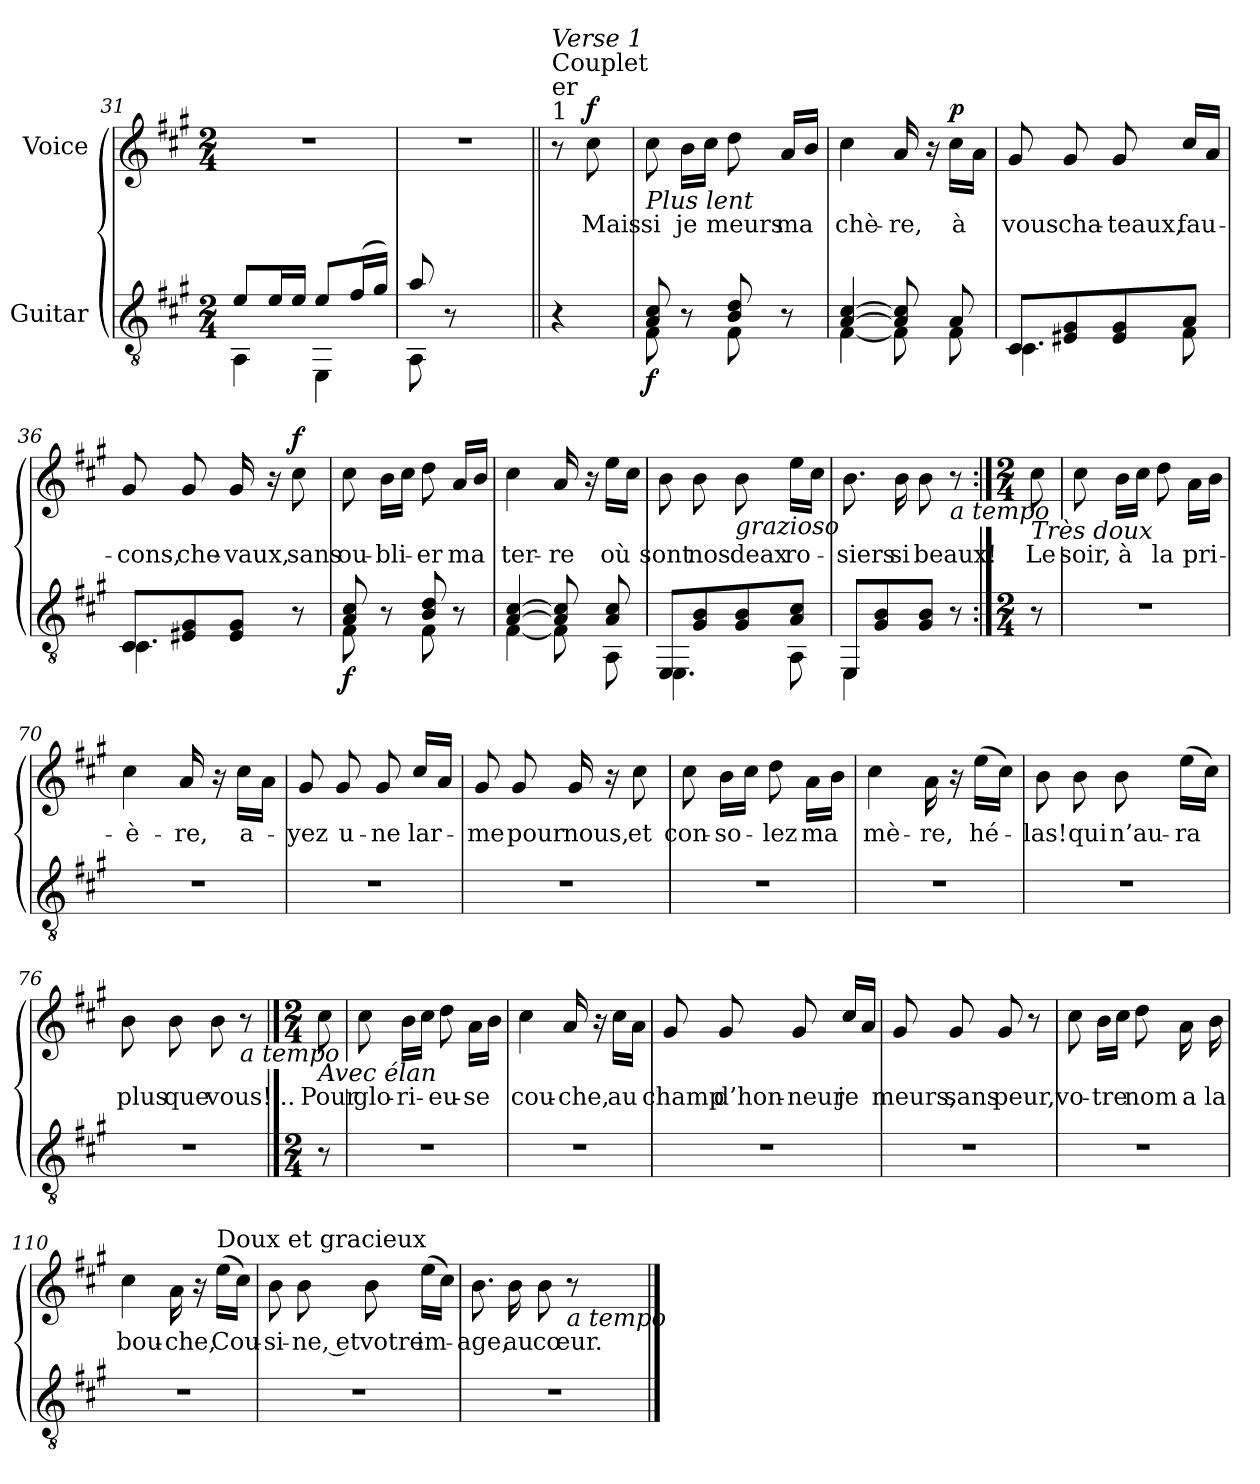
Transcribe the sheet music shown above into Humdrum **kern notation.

**kern	**dynam	**kern	**text	**dynam
*part2	*part2	*part1	*part1	*part1
*staff2	*staff2	*staff1	*staff1	*staff1
*I"Guitar	*	*I"Voice	*	*
*clefGv2	*	*clefG2	*	*
*k[f#c#g#]	*	*k[f#c#g#]	*	*
*M2/4	*	*M2/4	*	*
=31	=31	=31	=31	=31
*^	*	*	*	*
8e/L	4AA\	.	2r	.	.
16e/L	.	.	.	.	.
16e/JJ	.	.	.	.	.
8e/L	4EE\	.	.	.	.
(<16f#/L	.	.	.	.	.
16g#/JJ)	.	.	.	.	.
=32	=32	=32	=32	=32	=32
8a/	8AA\	.	2r	.	.
8r	8ryy	.	.	.	.
4ryy	4ryy	.	.	.	.
=32X1||	=32X1||	=32X1||	=32X1||	=32X1||	=32X1||
!	!	!	!LO:TX:a:t=1	!	!
!	!	!	!LO:TX:a:t=er	!	!
!	!	!	!LO:TX:a:t=Couplet	!	!
!	!	!	!LO:TX:a:i:t=Verse 1	!	!
*v	*v	*	*	*	*
4r	.	8r	.	.
!	!	!	!LO:LY:b	!LO:DY:a
.	.	8cc#\	Mais	f
!!LO:LB:g=z
=33	=33	=33	=33	=33
*^	*	*	*	*
!	!	!	!LO:TX:b:i:t=Plus lent	!	!
!	!	!LO:DY:b	!	!LO:LY:b	!
8A/ 8c#/	8F#\	f	8cc#\	si	.
!	!	!	!	!LO:LY:b	!
8r	8ryy	.	16b\LL	je	.
.	.	.	16cc#\JJ	.	.
!	!	!	!	!LO:LY:b	!
8B/ 8d/	8F#\	.	8dd\	meurs	.
!	!	!	!	!LO:LY:b	!
8r	8ryy	.	16a/LL	ma	.
.	.	.	16b/JJ	.	.
=34	=34	=34	=34	=34	=34
!	!	!	!	!LO:LY:b	!
[4A/ [4c#/	[4F#\	.	4cc#\	chè-	.
!	!	!	!	!LO:LY:b	!
8A/] 8c#/]	8F#\]	.	16a/	-re,	.
.	.	.	16r	.	.
!	!	!	!	!LO:LY:b	!LO:DY:a
8A/	8F#\	.	16cc#\LL	à	p
.	.	.	16a\JJ	.	.
=35	=35	=35	=35	=35	=35
!	!	!	!	!LO:LY:b	!
8C#/L	4.C#\	.	8g#/	vous	.
!	!	!	!	!LO:LY:b	!
8E#X/ 8G#/	.	.	8g#/	cha-	.
!	!	!	!	!LO:LY:b	!
8E#/ 8G#/	.	.	8g#/	-teaux,	.
!	!	!	!	!LO:LY:b	!
8A/J	8F#\	.	16cc#/LL	fau-	.
.	.	.	16a/JJ	.	.
=36	=36	=36	=36	=36	=36
!	!	!	!	!LO:LY:b	!
8C#/L	4.C#\	.	8g#/	-cons,	.
!	!	!	!	!LO:LY:b	!
8E#X/ 8G#/	.	.	8g#/	che-	.
!	!	!	!	!LO:LY:b	!
8E#/ 8G#/J	.	.	16g#/	-vaux,	.
.	.	.	16r	.	.
!	!	!	!	!LO:LY:b	!LO:DY:a
8r	8ryy	.	8cc#\	sans	f
!!LO:LB:g=z
=37	=37	=37	=37	=37	=37
!	!	!LO:DY:b	!	!LO:LY:b	!
8A/ 8c#/	8F#\	f	8cc#\	ou-	.
!	!	!	!	!LO:LY:b	!
8r	8ryy	.	16b\LL	-bli-	.
.	.	.	16cc#\JJ	.	.
!	!	!	!	!LO:LY:b	!
8B/ 8d/	8F#\	.	8dd\	-er	.
!	!	!	!	!LO:LY:b	!
8r	8ryy	.	16a/LL	ma	.
.	.	.	16b/JJ	.	.
=38	=38	=38	=38	=38	=38
!	!	!	!	!LO:LY:b	!
[4A/ [4c#/	[4F#\	.	4cc#\	ter-	.
!	!	!	!	!LO:LY:b	!
8A/] 8c#/]	8F#\]	.	16a/	-re	.
.	.	.	16r	.	.
!	!	!LO:DY:b	!	!LO:LY:b	!
!	!	!LO:DY:n=1:b	!	!	!LO:DY:a
!	!	!	!	!	!LO:DY:n=1:a
8A/ 8c#/	8AA\	p other-dynamics	16ee\LL	où	p other-dynamics
.	.	.	16cc#\JJ	.	.
=39	=39	=39	=39	=39	=39
!	!	!	!	!LO:LY:b	!
8EE/L	4.EE\	.	8b\	sont	.
!	!	!	!	!LO:LY:b	!
8G#/ 8B/	.	.	8b\	nos	.
!	!	!	!LO:TX:b:i:t=grazioso	!	!
!	!	!	!	!LO:LY:b	!
8G#/ 8B/	.	.	8b\	deax	.
!	!	!	!	!LO:LY:b	!
8A/ 8c#/J	8AA\	.	16ee\LL	ro-	.
.	.	.	16cc#\JJ	.	.
=40	=40	=40	=40	=40	=40
!	!	!	!	!LO:LY:b	!
8EE/L	4EE\	.	8.b\	-siers	.
8G#/ 8B/	.	.	.	.	.
!	!	!	!	!LO:LY:b	!
.	.	.	16b\	si	.
!	!	!	!	!LO:LY:b	!
8G#/ 8B/J	4ryy	.	8b\	beaux!	.
!	!	!	!LO:TX:b:i:t=a tempo	!	!
8r	.	.	8r	.	.
*v	*v	*	*	*	*
!!LO:LB:g=z
=40X2:|!	=40X2:|!	=40X2:|!	=40X2:|!	=40X2:|!
*M2/4	*	*M2/4	*	*
!	!	!LO:TX:b:i:t=Très doux	!	!
!	!	!	!LO:LY:b	!
8r	.	8cc#\	Le	.
=69	=69	=69	=69	=69
!	!	!	!LO:LY:b	!
2r	.	8cc#\	soir,	.
!	!	!	!LO:LY:b	!
.	.	16b\LL	à	.
.	.	16cc#\JJ	.	.
!	!	!	!LO:LY:b	!
.	.	8dd\	la	.
!	!	!	!LO:LY:b	!
.	.	16a\LL	pri-	.
.	.	16b\JJ	.	.
=70	=70	=70	=70	=70
!	!	!	!LO:LY:b	!
2r	.	4cc#\	-è-	.
!	!	!	!LO:LY:b	!
.	.	16a/	-re,	.
.	.	16r	.	.
!	!	!	!LO:LY:b	!
.	.	16cc#\LL	a-	.
.	.	16a\JJ	.	.
!!LO:LB:g=z
=71	=71	=71	=71	=71
!	!	!	!LO:LY:b	!
2r	.	8g#/	-yez	.
!	!	!	!LO:LY:b	!
.	.	8g#/	u-	.
!	!	!	!LO:LY:b	!
.	.	8g#/	-ne	.
!	!	!	!LO:LY:b	!
.	.	16cc#/LL	lar-	.
.	.	16a/JJ	.	.
=72	=72	=72	=72	=72
!	!	!	!LO:LY:b	!
2r	.	8g#/	-me	.
!	!	!	!LO:LY:b	!
.	.	8g#/	pour	.
!	!	!	!LO:LY:b	!
.	.	16g#/	nous,	.
.	.	16r	.	.
!	!	!	!LO:LY:b	!
.	.	8cc#\	et	.
=73	=73	=73	=73	=73
!	!	!	!LO:LY:b	!
2r	.	8cc#\	con-	.
!	!	!	!LO:LY:b	!
.	.	16b\LL	-so-	.
.	.	16cc#\JJ	.	.
!	!	!	!LO:LY:b	!
.	.	8dd\	-lez	.
!	!	!	!LO:LY:b	!
.	.	16a\LL	ma	.
.	.	16b\JJ	.	.
!!LO:LB:g=z
=74	=74	=74	=74	=74
!	!	!	!LO:LY:b	!
2r	.	4cc#\	mè-	.
!	!	!	!LO:LY:b	!
.	.	16a\	-re,	.
.	.	16r	.	.
!	!	!	!LO:LY:b	!LO:DY:a
!	!	!	!	!LO:DY:n=1:a
.	.	(16ee\LL	hé-	p other-dynamics
.	.	16cc#\JJ)	.	.
=75	=75	=75	=75	=75
!	!	!	!LO:LY:b	!
2r	.	8b\	-las!	.
!	!	!	!LO:LY:b	!
.	.	8b\	qui	.
!	!	!	!LO:LY:b	!
.	.	8b\	n’au-	.
!	!	!	!LO:LY:b	!
.	.	(16ee\LL	-ra	.
.	.	16cc#\JJ)	.	.
=76	=76	=76	=76	=76
!	!	!	!LO:LY:b	!
2r	.	8b\	plus	.
!	!	!	!LO:LY:b	!
.	.	8b\	que	.
!	!	!	!LO:LY:b	!
.	.	8b\	vous!...	.
!	!	!LO:TX:b:i:t=a tempo	!	!
.	.	8r	.	.
!!LO:LB:g=z
==76X3	==76X3	==76X3	==76X3	==76X3
*M2/4	*	*M2/4	*	*
!	!	!LO:TX:b:i:t=Avec élan	!	!
!	!	!	!LO:LY:b	!
8r	.	8cc#\	Pour	.
=105	=105	=105	=105	=105
!	!	!	!LO:LY:b	!
2r	.	8cc#\	glo-	.
!	!	!	!LO:LY:b	!
.	.	16b\LL	-ri-	.
.	.	16cc#\JJ	.	.
!	!	!	!LO:LY:b	!
.	.	8dd\	-eu-	.
!	!	!	!LO:LY:b	!
.	.	16a\LL	-se	.
.	.	16b\JJ	.	.
=106	=106	=106	=106	=106
!	!	!	!LO:LY:b	!
2r	.	4cc#\	cou-	.
!	!	!	!LO:LY:b	!
.	.	16a/	-che,	.
.	.	16r	.	.
!	!	!	!LO:LY:b	!
.	.	16cc#\LL	au	.
.	.	16a\JJ	.	.
!!LO:LB:g=z
=107	=107	=107	=107	=107
!	!	!	!LO:LY:b	!
2r	.	8g#/	champ	.
!	!	!	!LO:LY:b	!
.	.	8g#/	d’hon-	.
!	!	!	!LO:LY:b	!
.	.	8g#/	-neur	.
!	!	!	!LO:LY:b	!
.	.	16cc#/LL	je	.
.	.	16a/JJ	.	.
=108	=108	=108	=108	=108
!	!	!	!LO:LY:b	!
2r	.	8g#/	meurs,	.
!	!	!	!LO:LY:b	!
.	.	8g#/	sans	.
!	!	!	!LO:LY:b	!
.	.	8g#/	peur,	.
.	.	8r	.	.
=109	=109	=109	=109	=109
!	!	!	!LO:LY:b	!
2r	.	8cc#\	vo-	.
!	!	!	!LO:LY:b	!
.	.	16b\LL	-tre	.
.	.	16cc#\JJ	.	.
!	!	!	!LO:LY:b	!
.	.	8dd\	nom	.
!	!	!	!LO:LY:b	!
.	.	16a\	a	.
!	!	!	!LO:LY:b	!
.	.	16b\	la	.
!!LO:LB:g=z
=110	=110	=110	=110	=110
!	!	!	!LO:LY:b	!
2r	.	4cc#\	bou-	.
!	!	!	!LO:LY:b	!
.	.	16a\	-che,	.
.	.	16r	.	.
!	!	!LO:TX:a:t=Doux et gracieux	!	!
!	!	!	!LO:LY:b	!
.	.	(16ee\LL	Cou-	.
.	.	16cc#\JJ)	.	.
=111	=111	=111	=111	=111
!	!	!	!LO:LY:b	!
2r	.	8b\	-si-	.
!	!	!	!LO:LY:b	!
.	.	8b\	-ne, et	.
!	!	!	!LO:LY:b	!
.	.	8b\	votre	.
!	!	!	!LO:LY:b	!
.	.	(16ee\LL	im-	.
.	.	16cc#\JJ)	.	.
=112	=112	=112	=112	=112
!	!	!	!LO:LY:b	!
2r	.	8.b\	-age,	.
!	!	!	!LO:LY:b	!
.	.	16b\	au	.
!	!	!	!LO:LY:b	!
.	.	8b\	cœur.	.
!	!	!LO:TX:b:i:t=a tempo	!	!
.	.	8r	.	.
==	==	==	==	==
*-	*-	*-	*-	*-
